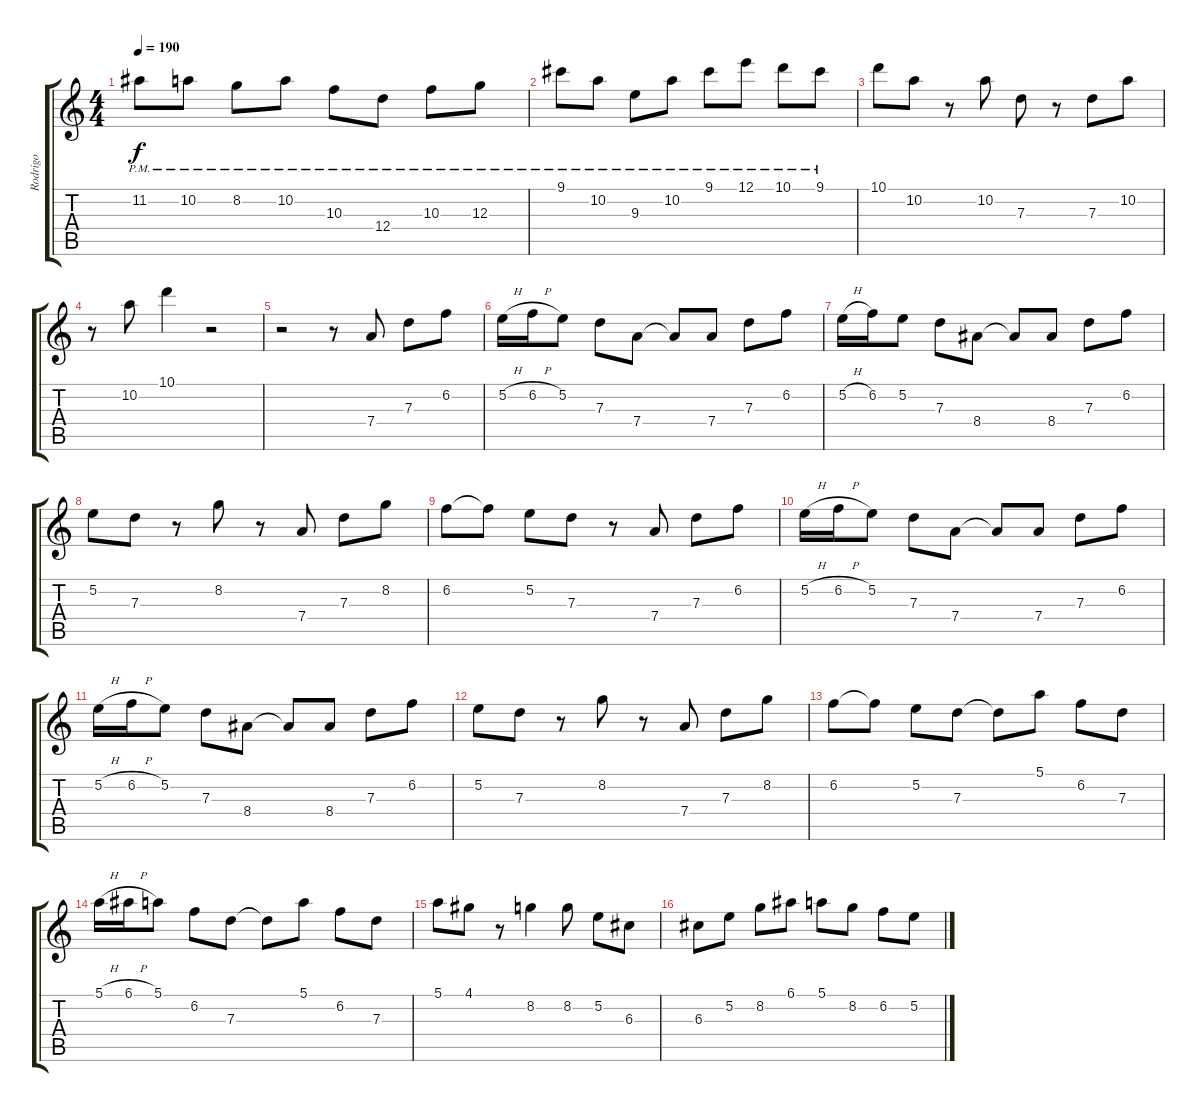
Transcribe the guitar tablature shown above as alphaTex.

\track ("Rodrigo" "Rodrigo") {instrument acousticguitarnylon}
\staff {score tabs}
\tuning (E4 B3 G3 D3 A2 E2) {hide}
\ts (4 4)
\tempo 190
\clef g2
\ks c
11.2{pm}.8{dy f} 10.2{pm}.8 8.2{pm}.8 10.2{pm}.8 10.3{pm}.8 12.4{pm}.8 10.3{pm}.8 12.3{pm}.8 |
9.1{pm}.8 10.2{pm}.8 9.3{pm}.8 10.2{pm}.8 9.1{pm}.8 12.1{pm}.8 10.1{pm}.8 9.1{pm}.8 |
10.1.8 10.2.8 r.8 10.2.8 7.3.8 r.8 7.3.8 10.2.8 |
r.8 10.2.8 10.1.4 r.2 |
r.2 r.8 7.4.8 7.3.8 6.2.8 |
5.2{h}.16 6.2{h}.16 5.2.8 7.3.8 7.4.8 7.4{t}.8 7.4.8 7.3.8 6.2.8 |
5.2{h}.16 6.2.16 5.2.8 7.3.8 8.4.8 8.4{t}.8 8.4.8 7.3.8 6.2.8 |
5.2.8 7.3.8 r.8 8.2.8 r.8 7.4.8 7.3.8 8.2.8 |
6.2.8 6.2{t}.8 5.2.8 7.3.8 r.8 7.4.8 7.3.8 6.2.8 |
5.2{h}.16 6.2{h}.16 5.2.8 7.3.8 7.4.8 7.4{t}.8 7.4.8 7.3.8 6.2.8 |
5.2{h}.16 6.2{h}.16 5.2.8 7.3.8 8.4.8 8.4{t}.8 8.4.8 7.3.8 6.2.8 |
5.2.8 7.3.8 r.8 8.2.8 r.8 7.4.8 7.3.8 8.2.8 |
6.2.8 6.2{t}.8 5.2.8 7.3.8 7.3{t}.8 5.1.8 6.2.8 7.3.8 |
5.1{h}.16 6.1{h}.16 5.1.8 6.2.8 7.3.8 7.3{t}.8 5.1.8 6.2.8 7.3.8 |
5.1.8 4.1.8 r.8 8.2.4 8.2.8 5.2.8 6.3.8 |
6.3.8 5.2.8 8.2.8 6.1.8 5.1.8 8.2.8 6.2.8 5.2.8
